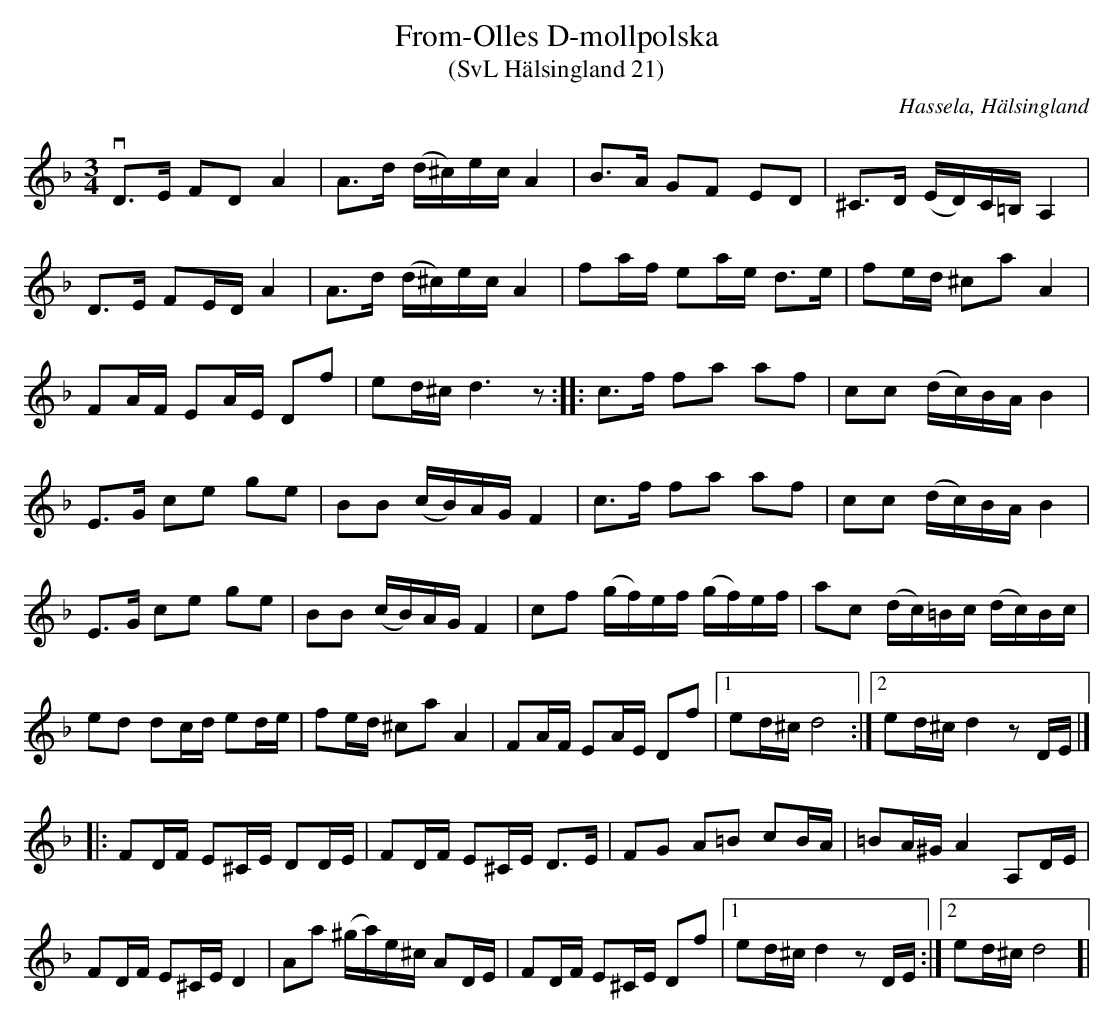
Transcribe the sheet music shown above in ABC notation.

X:1
T:From-Olles D-mollpolska
T:(SvL Hälsingland 21)
O:Hassela, Hälsingland
M:3/4
L:1/8
K:Dm
vD>E FD A2|A>d (d/^c/)e/c/ A2|B>A GF ED|^C>D (E/D/)C/=B,/ A,2|
D>E FE/D/ A2|A>d (d/^c/)e/c/ A2|fa/f/ ea/e/ d>e|fe/d/ ^ca A2|
FA/F/ EA/E/ Df|ed/^c/ d3 z:| |:c>f fa af|cc (d/c/)B/A/ B2|
E>G ce ge|BB (c/B/)A/G/ F2|c>f fa af|cc (d/c/)B/A/ B2|
E>G ce ge|BB (c/B/)A/G/ F2|cf (g/f/)e/f/ (g/f/)e/f/|ac (d/c/)=B/c/ (d/c/)B/c/|
ed dc/d/ ed/e/|fe/d/ ^ca A2|FA/F/ EA/E/ Df|1)ed/^c/ d4:|2ed/^c/ d2 zD/E/|]
|:FD/F/ E^C/E/ DD/E/|FD/F/ E^C/E/ D>E|FG A=B cB/A/|=BA/^G/ A2 A,D/E/|
FD/F/ E^C/E/ D2|Aa (^g/a/)e/^c/ AD/E/|FD/F/ E^C/E/ Df|1)ed/^c/ d2 zD/E/:|2)ed/^c/ d4]|
